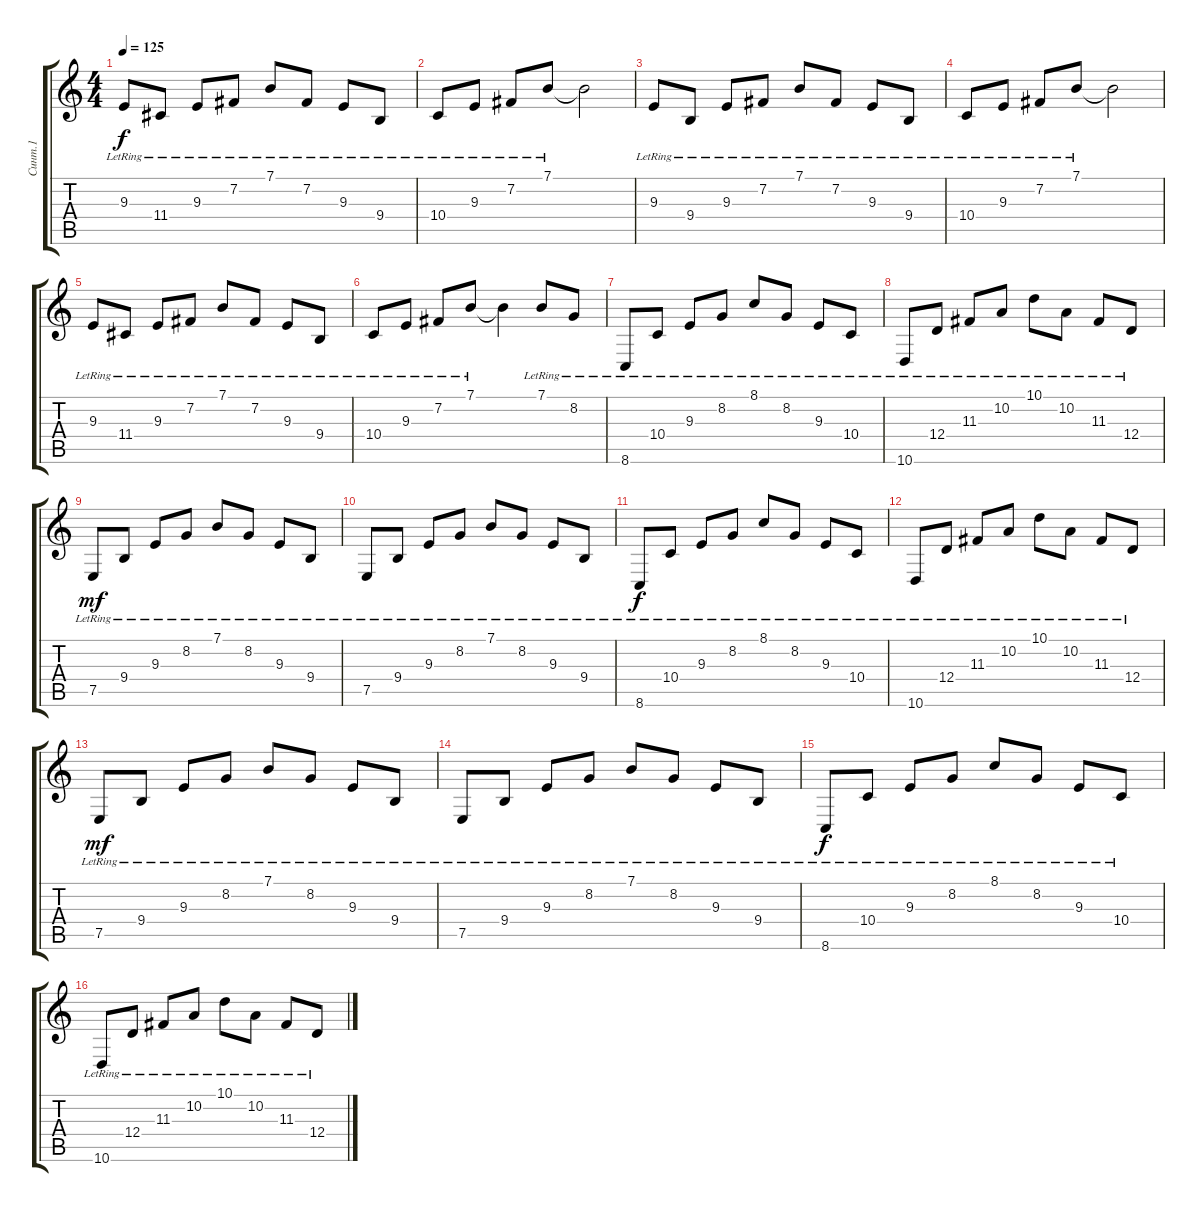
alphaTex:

\track ("Синт.1" "Синт.1") {instrument harpsichord}
\staff {score tabs}
\tuning (E4 B3 G3 D3 A2 E2) {hide}
\ts (4 4)
\tempo 125
\clef g2
\ks c
9.3{lr}.8{dy f} 11.4{lr}.8 9.3{lr}.8 7.2{lr}.8 7.1{lr}.8 7.2{lr}.8 9.3{lr}.8 9.4{lr}.8 |
10.4{lr}.8 9.3{lr}.8 7.2{lr}.8 7.1{lr}.8 7.1{t}.2 |
9.3{lr}.8 9.4{lr}.8 9.3{lr}.8 7.2{lr}.8 7.1{lr}.8 7.2{lr}.8 9.3{lr}.8 9.4{lr}.8 |
10.4{lr}.8 9.3{lr}.8 7.2{lr}.8 7.1{lr}.8 7.1{t}.2 |
9.3{lr}.8 11.4{lr}.8 9.3{lr}.8 7.2{lr}.8 7.1{lr}.8 7.2{lr}.8 9.3{lr}.8 9.4{lr}.8 |
10.4{lr}.8 9.3{lr}.8 7.2{lr}.8 7.1{lr}.8 7.1{t}.4 7.1{lr}.8 8.2{lr}.8 |
8.6{lr}.8 10.4{lr}.8 9.3{lr}.8 8.2{lr}.8 8.1{lr}.8 8.2{lr}.8 9.3{lr}.8 10.4{lr}.8 |
10.6{lr}.8 12.4{lr}.8 11.3{lr}.8 10.2{lr}.8 10.1{lr}.8 10.2{lr}.8 11.3{lr}.8 12.4{lr}.8 |
7.5{lr}.8{dy mf} 9.4{lr}.8 9.3{lr}.8 8.2{lr}.8 7.1{lr}.8 8.2{lr}.8 9.3{lr}.8 9.4{lr}.8 |
7.5{lr}.8 9.4{lr}.8 9.3{lr}.8 8.2{lr}.8 7.1{lr}.8 8.2{lr}.8 9.3{lr}.8 9.4{lr}.8 |
8.6{lr}.8{dy f} 10.4{lr}.8 9.3{lr}.8 8.2{lr}.8 8.1{lr}.8 8.2{lr}.8 9.3{lr}.8 10.4{lr}.8 |
10.6{lr}.8 12.4{lr}.8 11.3{lr}.8 10.2{lr}.8 10.1{lr}.8 10.2{lr}.8 11.3{lr}.8 12.4{lr}.8 |
7.5{lr}.8{dy mf} 9.4{lr}.8 9.3{lr}.8 8.2{lr}.8 7.1{lr}.8 8.2{lr}.8 9.3{lr}.8 9.4{lr}.8 |
7.5{lr}.8 9.4{lr}.8 9.3{lr}.8 8.2{lr}.8 7.1{lr}.8 8.2{lr}.8 9.3{lr}.8 9.4{lr}.8 |
8.6{lr}.8{dy f} 10.4{lr}.8 9.3{lr}.8 8.2{lr}.8 8.1{lr}.8 8.2{lr}.8 9.3{lr}.8 10.4{lr}.8 |
10.6{lr}.8 12.4{lr}.8 11.3{lr}.8 10.2{lr}.8 10.1{lr}.8 10.2{lr}.8 11.3{lr}.8 12.4{lr}.8
